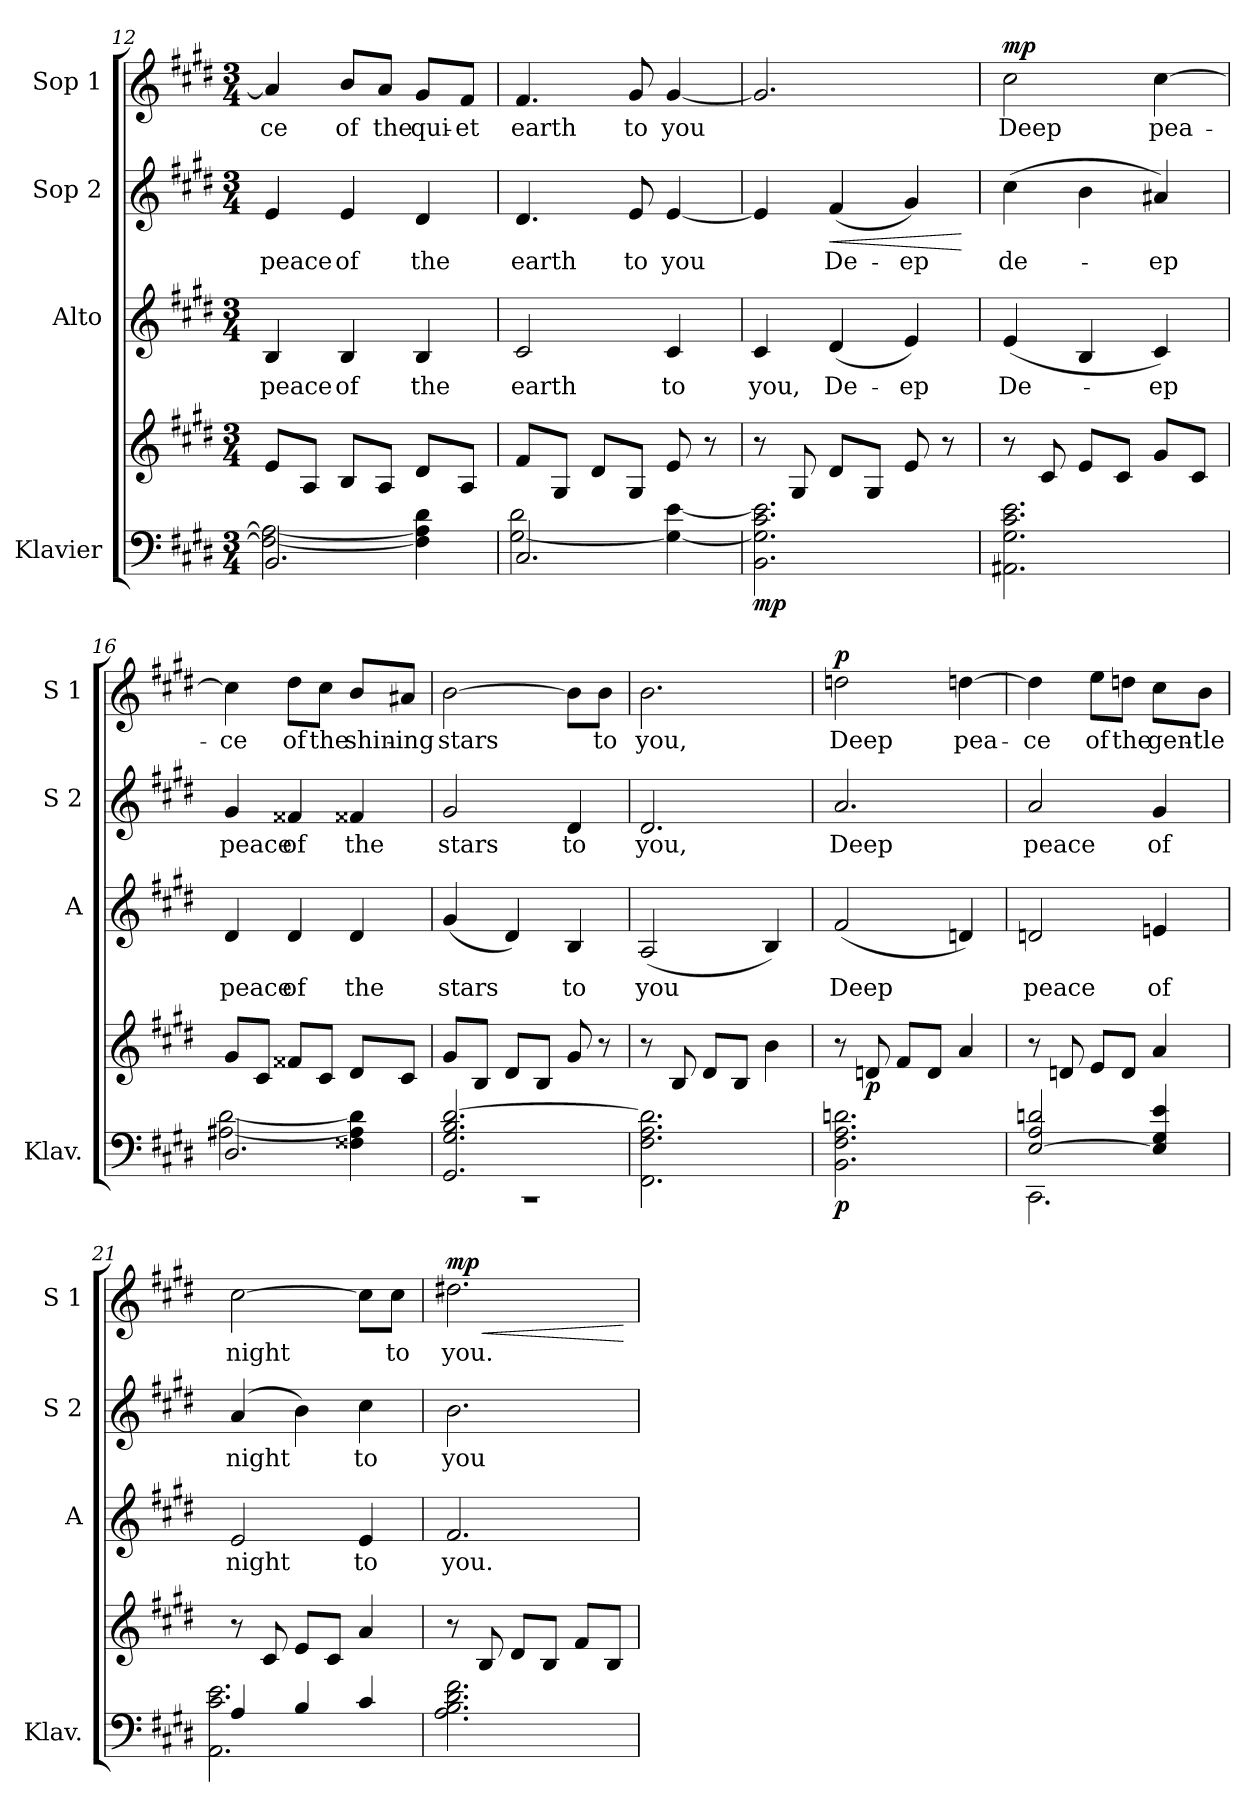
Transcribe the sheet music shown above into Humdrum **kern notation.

**kern	**kern	**dynam	**kern	**text	**kern	**text	**dynam	**kern	**text	**dynam
*part4	*part4	*part4	*part3	*part3	*part2	*part2	*part2	*part1	*part1	*part1
*staff5	*staff4	*staff4/5	*staff3	*staff3	*staff2	*staff2	*staff2	*staff1	*staff1	*staff1
*I"Klavier	*	*	*I"Alto	*	*I"Sop 2	*	*	*I"Sop 1	*	*
*I'Klav.	*	*	*I'A	*	*I'S 2	*	*	*I'S 1	*	*
*clefF4	*clefG2	*	*clefG2	*	*clefG2	*	*	*clefG2	*	*
*k[f#c#g#d#]	*k[f#c#g#d#]	*	*k[f#c#g#d#]	*	*k[f#c#g#d#]	*	*	*k[f#c#g#d#]	*	*
*M3/4	*M3/4	*	*M3/4	*	*M3/4	*	*	*M3/4	*	*
=12	=12	=12	=12	=12	=12	=12	=12	=12	=12	=12
*^	*	*	*	*	*	*	*	*	*	*
!	!	!	!	!	!LO:LY:b	!	!LO:LY:b	!	!	!LO:LY:b	!
2.BB/	2F#\_ 2A\_	8e/L	.	4B/	peace	4e/	peace	.	4a/]	-ce	.
.	.	8A/J	.	.	.	.	.	.	.	.	.
!	!	!	!	!	!LO:LY:b	!	!LO:LY:b	!	!	!LO:LY:b	!
.	.	8B/L	.	4B/	of	4e/	of	.	8b/L	of	.
!	!	!	!	!	!	!	!	!	!	!LO:LY:b	!
.	.	8A/J	.	.	.	.	.	.	8a/J	the	.
!	!	!	!	!	!LO:LY:b	!	!LO:LY:b	!	!	!LO:LY:b	!
.	4F#\] 4A\] 4d#\	8d#/L	.	4B/	the	4d#/	the	.	8g#/L	qui-	.
!	!	!	!	!	!	!	!	!	!	!LO:LY:b	!
.	.	8A/J	.	.	.	.	.	.	8f#/J	-et	.
=13	=13	=13	=13	=13	=13	=13	=13	=13	=13	=13	=13
!	!	!	!	!	!LO:LY:b	!	!LO:LY:b	!	!	!LO:LY:b	!
2.C#/	[2G#\ 2d#\	8f#/L	.	2c#/	earth	4.d#/	earth	.	4.f#/	earth	.
.	.	8G#/J	.	.	.	.	.	.	.	.	.
.	.	8d#/L	.	.	.	.	.	.	.	.	.
!	!	!	!	!	!	!	!LO:LY:b	!	!	!LO:LY:b	!
.	.	8G#/J	.	.	.	8e/	to	.	8g#/	to	.
!	!	!	!	!	!LO:LY:b	!	!LO:LY:b	!	!	!LO:LY:b	!
.	4G#\_ [4e\	8e/	.	4c#/	to	[4e/	you	.	[4g#/	you	.
.	.	8r	.	.	.	.	.	.	.	.	.
*v	*v	*	*	*	*	*	*	*	*	*	*
=14	=14	=14	=14	=14	=14	=14	=14	=14	=14	=14
!	!	!LO:DY:b=2	!	!LO:LY:b	!	!	!	!	!	!
2.BB\ 2.G#\] 2.c#\ 2.e\]	8r	mp	4c#/	you,	4e/]	.	.	2.g#/]	.	.
.	8G#/	.	.	.	.	.	.	.	.	.
!	!	!	!	!LO:LY:b	!	!LO:LY:b	!LO:HP:b	!	!	!
.	8d#/L	.	(4d#/	De-	(4f#/	De-	<	.	.	.
.	8G#/J	.	.	.	.	.	.	.	.	.
!	!	!	!	!LO:LY:b	!	!LO:LY:b	!	!	!	!
.	8e/	.	4e/)	-ep	4g#/)	-ep	.	.	.	.
.	8r	.	.	.	.	.	.	.	.	.
.	.	.	.	.	.	.	[	.	.	.
!!LO:LB:g=z
=15	=15	=15	=15	=15	=15	=15	=15	=15	=15	=15
!	!	!	!	!LO:LY:b	!	!LO:LY:b	!	!	!LO:LY:b	!LO:DY:a
2.AA#X\ 2.G#\ 2.c#\ 2.e\	8r	.	(4e/	De-	(4cc#\	de-	.	2cc#\	Deep	mp
.	8c#/	.	.	.	.	.	.	.	.	.
.	8e/L	.	4B/	.	4b\	.	.	.	.	.
.	8c#/J	.	.	.	.	.	.	.	.	.
!	!	!	!	!LO:LY:b	!	!LO:LY:b	!	!	!LO:LY:b	!
.	8g#/L	.	4c#/)	-ep	4a#X/)	-ep	.	[4cc#\	pea-	.
.	8c#/J	.	.	.	.	.	.	.	.	.
=16	=16	=16	=16	=16	=16	=16	=16	=16	=16	=16
*^	*	*	*	*	*	*	*	*	*	*
!	!	!	!	!	!LO:LY:b	!	!LO:LY:b	!	!	!LO:LY:b	!
2.D#/	[2A#X\ [2d#\	8g#/L	.	4d#/	peace	4g#/	peace	.	4cc#\]	-ce	.
.	.	8c#/J	.	.	.	.	.	.	.	.	.
!	!	!	!	!	!LO:LY:b	!	!LO:LY:b	!	!	!LO:LY:b	!
.	.	8f##X/L	.	4d#/	of	4f##X/	of	.	8dd#\L	of	.
!	!	!	!	!	!	!	!	!	!	!LO:LY:b	!
.	.	8c#/J	.	.	.	.	.	.	8cc#\J	the	.
!	!	!	!	!	!LO:LY:b	!	!LO:LY:b	!	!	!LO:LY:b	!
.	4F##X\ 4A#\] 4d#\]	8d#/L	.	4d#/	the	4f##X/	the	.	8b/L	shin-	.
!	!	!	!	!	!	!	!	!	!	!LO:LY:b	!
.	.	8c#/J	.	.	.	.	.	.	8a#X/J	-ing	.
=17	=17	=17	=17	=17	=17	=17	=17	=17	=17	=17	=17
!	!	!	!	!	!LO:LY:b	!	!LO:LY:b	!	!	!LO:LY:b	!
2.GG#/ 2.G#/ 2.B/ [2.d#/	2.r	8g#/L	.	(4g#/	stars	2g#/	stars	.	[2b\	stars	.
.	.	8B/J	.	.	.	.	.	.	.	.	.
.	.	8d#/L	.	4d#/)	.	.	.	.	.	.	.
.	.	8B/J	.	.	.	.	.	.	.	.	.
!	!	!	!	!	!LO:LY:b	!	!LO:LY:b	!	!	!	!
.	.	8g#/	.	4B/	to	4d#/	to	.	8b\L]	.	.
!	!	!	!	!	!	!	!	!	!	!LO:LY:b	!
.	.	8r	.	.	.	.	.	.	8b\J	to	.
*v	*v	*	*	*	*	*	*	*	*	*	*
=18	=18	=18	=18	=18	=18	=18	=18	=18	=18	=18
!	!	!	!	!LO:LY:b	!	!LO:LY:b	!	!	!LO:LY:b	!
2.FF#\ 2.F#\ 2.A\ 2.d#\]	8r	.	(2A/	you	2.d#/	you,	.	2.b\	you,	.
.	8B/	.	.	.	.	.	.	.	.	.
.	8d#/L	.	.	.	.	.	.	.	.	.
.	8B/J	.	.	.	.	.	.	.	.	.
.	4b\	.	4B/)	.	.	.	.	.	.	.
=19	=19	=19	=19	=19	=19	=19	=19	=19	=19	=19
!	!	!LO:DY:b=2	!	!LO:LY:b	!	!LO:LY:b	!	!	!LO:LY:b	!LO:DY:a
2.BB\ 2.F#\ 2.A\ 2.dn\	8r	p	(2f#/	Deep	2.a/	-Deep	.	2ddn\	Deep	p
!	!	!LO:DY:b	!	!	!	!	!	!	!	!
.	8dn/	p	.	.	.	.	.	.	.	.
.	8f#/L	.	.	.	.	.	.	.	.	.
.	8d/J	.	.	.	.	.	.	.	.	.
!	!	!	!	!	!	!	!	!	!LO:LY:b	!
.	4a/	.	4dn/)	.	.	.	.	[4ddn\	pea-	.
!!LO:PB:g=z
=20	=20	=20	=20	=20	=20	=20	=20	=20	=20	=20
*^	*	*	*	*	*	*	*	*	*	*
!	!	!	!	!	!LO:LY:b	!	!LO:LY:b	!	!	!LO:LY:b	!
[2E/ 2A/ 2dn/	2.CC#\	8r	.	2dn/	peace	2a/	peace	.	4dd\]	-ce	.
.	.	8dn/	.	.	.	.	.	.	.	.	.
!	!	!	!	!	!	!	!	!	!	!LO:LY:b	!
.	.	8e/L	.	.	.	.	.	.	8ee\L	of	.
!	!	!	!	!	!	!	!	!	!	!LO:LY:b	!
.	.	8d/J	.	.	.	.	.	.	8ddn\J	the	.
!	!	!	!	!	!LO:LY:b	!	!LO:LY:b	!	!	!LO:LY:b	!
4E/] 4G#/ 4e/	.	4a/	.	4en/	of	4g#/	of	.	8cc#\L	gen-	.
!	!	!	!	!	!	!	!	!	!	!LO:LY:b	!
.	.	.	.	.	.	.	.	.	8b\J	-tle	.
=21	=21	=21	=21	=21	=21	=21	=21	=21	=21	=21	=21
!	!	!	!	!	!LO:LY:b	!	!LO:LY:b	!	!	!LO:LY:b	!
4A/	2.AA\ 2.c#\ 2.e\	8r	.	2e/	night	(4a/	night	.	[2cc#\	night	.
.	.	8c#/	.	.	.	.	.	.	.	.	.
4B/	.	8e/L	.	.	.	4b\)	.	.	.	.	.
.	.	8c#/J	.	.	.	.	.	.	.	.	.
!	!	!	!	!	!LO:LY:b	!	!LO:LY:b	!	!	!	!
4c#/	.	4a/	.	4e/	to	4cc#\	to	.	8cc#\L]	.	.
!	!	!	!	!	!	!	!	!	!	!LO:LY:b	!
.	.	.	.	.	.	.	.	.	8cc#\J	to	.
*v	*v	*	*	*	*	*	*	*	*	*	*
=22	=22	=22	=22	=22	=22	=22	=22	=22	=22	=22
!	!	!	!	!LO:LY:b	!	!LO:LY:b	!	!	!LO:LY:b	!LO:HP:b
!	!	!	!	!	!	!	!	!	!	!LO:DY:n=1:a
2.A\ 2.B\ 2.d#\ 2.f#\	8r	.	2.f#/	you.	2.b\	you	.	2.dd#X\	you.	< mp
.	8B/	.	.	.	.	.	.	.	.	.
.	8d#/L	.	.	.	.	.	.	.	.	.
.	8B/J	.	.	.	.	.	.	.	.	.
.	8f#/L	.	.	.	.	.	.	.	.	.
.	8B/J	.	.	.	.	.	.	.	.	.
.	.	.	.	.	.	.	.	.	.	[
=	=	=	=	=	=	=	=	=	=	=
*-	*-	*-	*-	*-	*-	*-	*-	*-	*-	*-
